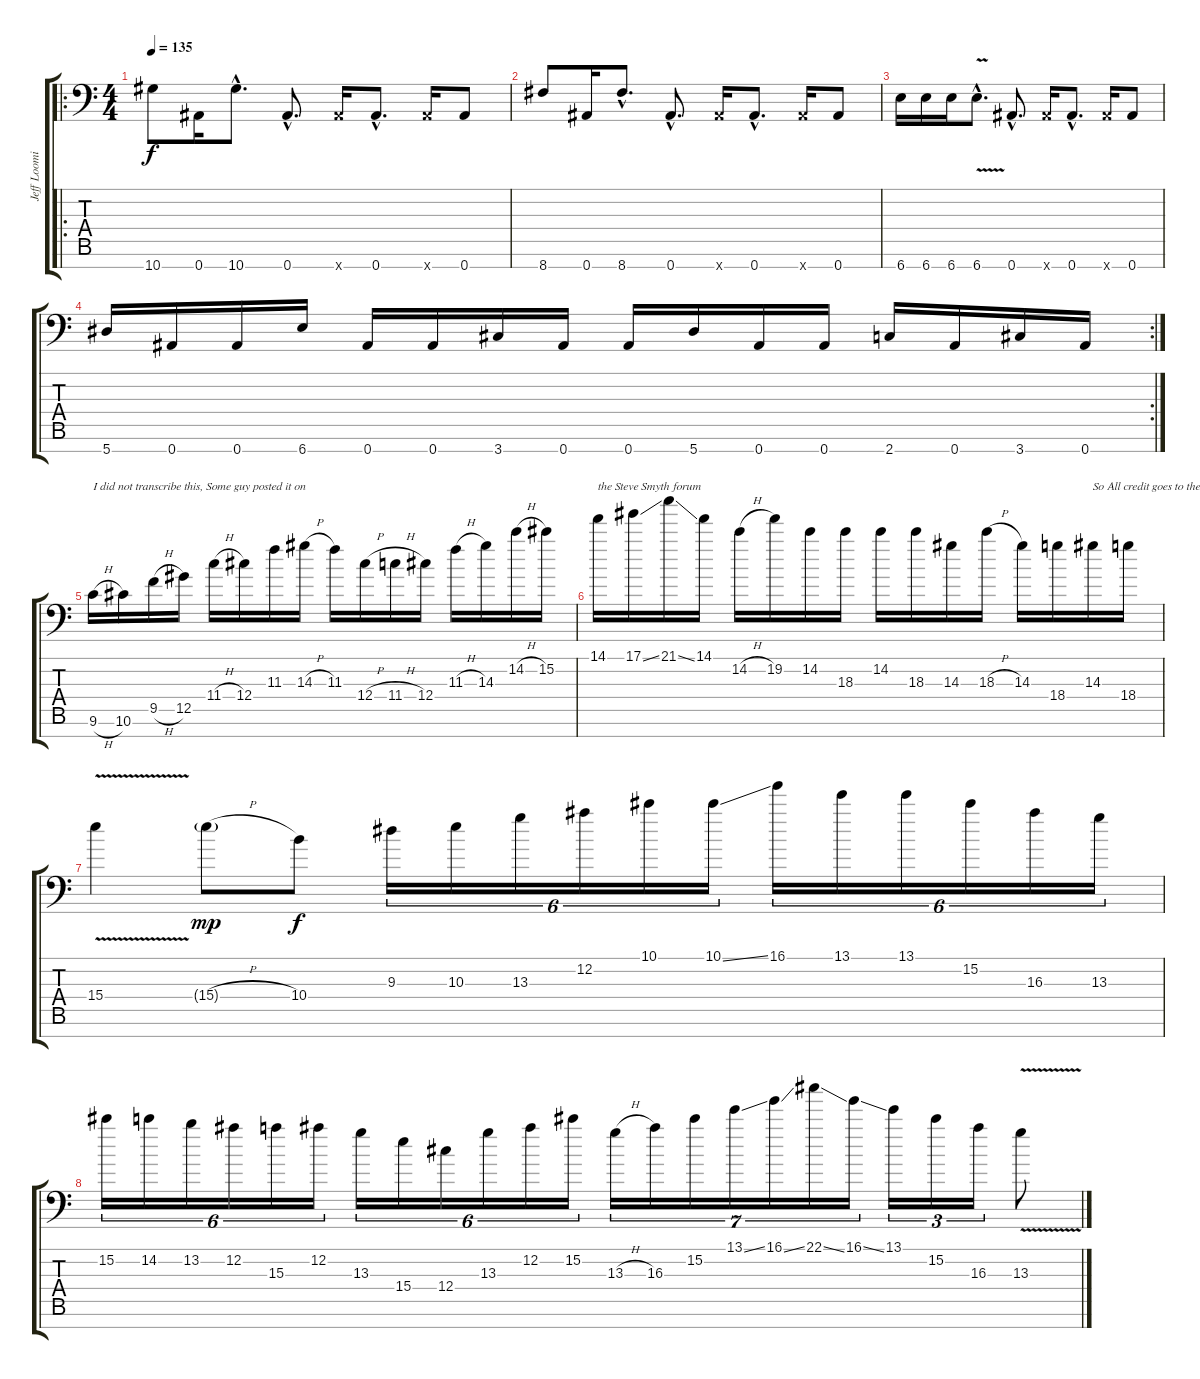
\track ("Jeff Loomis Lead" "Jeff Loomi") {instrument distortionguitar}
\staff {score tabs}
\tuning (Eb4 Bb3 Gb3 Db3 Ab2 Eb2 Bb1) {hide}
\ro
\ts (4 4)
\tempo 135
\clef f4
\ks c
10.7.8{dy f} 0.7.16 10.7{hac}.8{d} 0.7{hac}.8{d} 0.7{x}.16 0.7{hac}.8{d} 0.7{x}.16 0.7.8 |
8.7.8 0.7.16 8.7{hac}.8{d} 0.7{hac}.8{d} 0.7{x}.16 0.7{hac}.8{d} 0.7{x}.16 0.7.8 |
6.7.16 6.7.16 6.7.16 6.7{v hac}.8{d} 0.7{hac}.8{d} 0.7{x}.16 0.7{hac}.8{d} 0.7{x}.16 0.7.8 |
\rc 2
5.7.16 0.7.16 0.7.16 6.7.16 0.7.16 0.7.16 3.7.16 0.7.16 0.7.16 5.7.16 0.7.16 0.7.16 2.7.16 0.7.16 3.7.16 0.7.16 |
9.6{h}.16{txt "I did not transcribe this, Some guy posted it on "} 10.6.16 9.5{h}.16 12.5.16 11.4{h}.16 12.4.16 11.3.16 14.3{h}.16 11.3.16 12.4{h}.16 11.4{h}.16 12.4.16 11.3{h}.16 14.3.16 14.2{h}.16 15.2.16 |
14.1.16{txt "the Steve Smyth forum"} 17.1{ss}.16 21.1{ss}.16 14.1.16 14.2{h}.16 19.2.16 14.2.16 18.3.16 14.2.16 18.3.16 14.3.16 18.3{h}.16 14.3.16 18.4.16 14.3.16{txt "So All credit goes to the guy"} 18.4.16 |
15.4{v}.4 15.4{h g}.8{dy mp} 10.4.8{dy f} 9.3.16{tu (6 4)} 10.3.16{tu (6 4)} 13.3.16{tu (6 4)} 12.2.16{tu (6 4)} 10.1.16{tu (6 4)} 10.1{ss}.16{tu (6 4)} 16.1.16{tu (6 4)} 13.1.16{tu (6 4)} 13.1.16{tu (6 4)} 15.2.16{tu (6 4)} 16.3.16{tu (6 4)} 13.3.16{tu (6 4)} |
15.2.16{tu (6 4)} 14.2.16{tu (6 4)} 13.2.16{tu (6 4)} 12.2.16{tu (6 4)} 15.3.16{tu (6 4)} 12.2.16{tu (6 4)} 13.3.16{tu (6 4)} 15.4.16{tu (6 4)} 12.4.16{tu (6 4)} 13.3.16{tu (6 4)} 12.2.16{tu (6 4)} 15.2.16{tu (6 4)} 13.3{h}.16{tu (7 4)} 16.3.16{tu (7 4)} 15.2.16{tu (7 4)} 13.1{ss}.16{tu (7 4)} 16.1{ss}.16{tu (7 4)} 22.1{ss}.16{tu (7 4)} 16.1{ss}.16{tu (7 4)} 13.1.16{tu (3 2)} 15.2.16{tu (3 2)} 16.3.16{tu (3 2)} 13.3{v}.8
